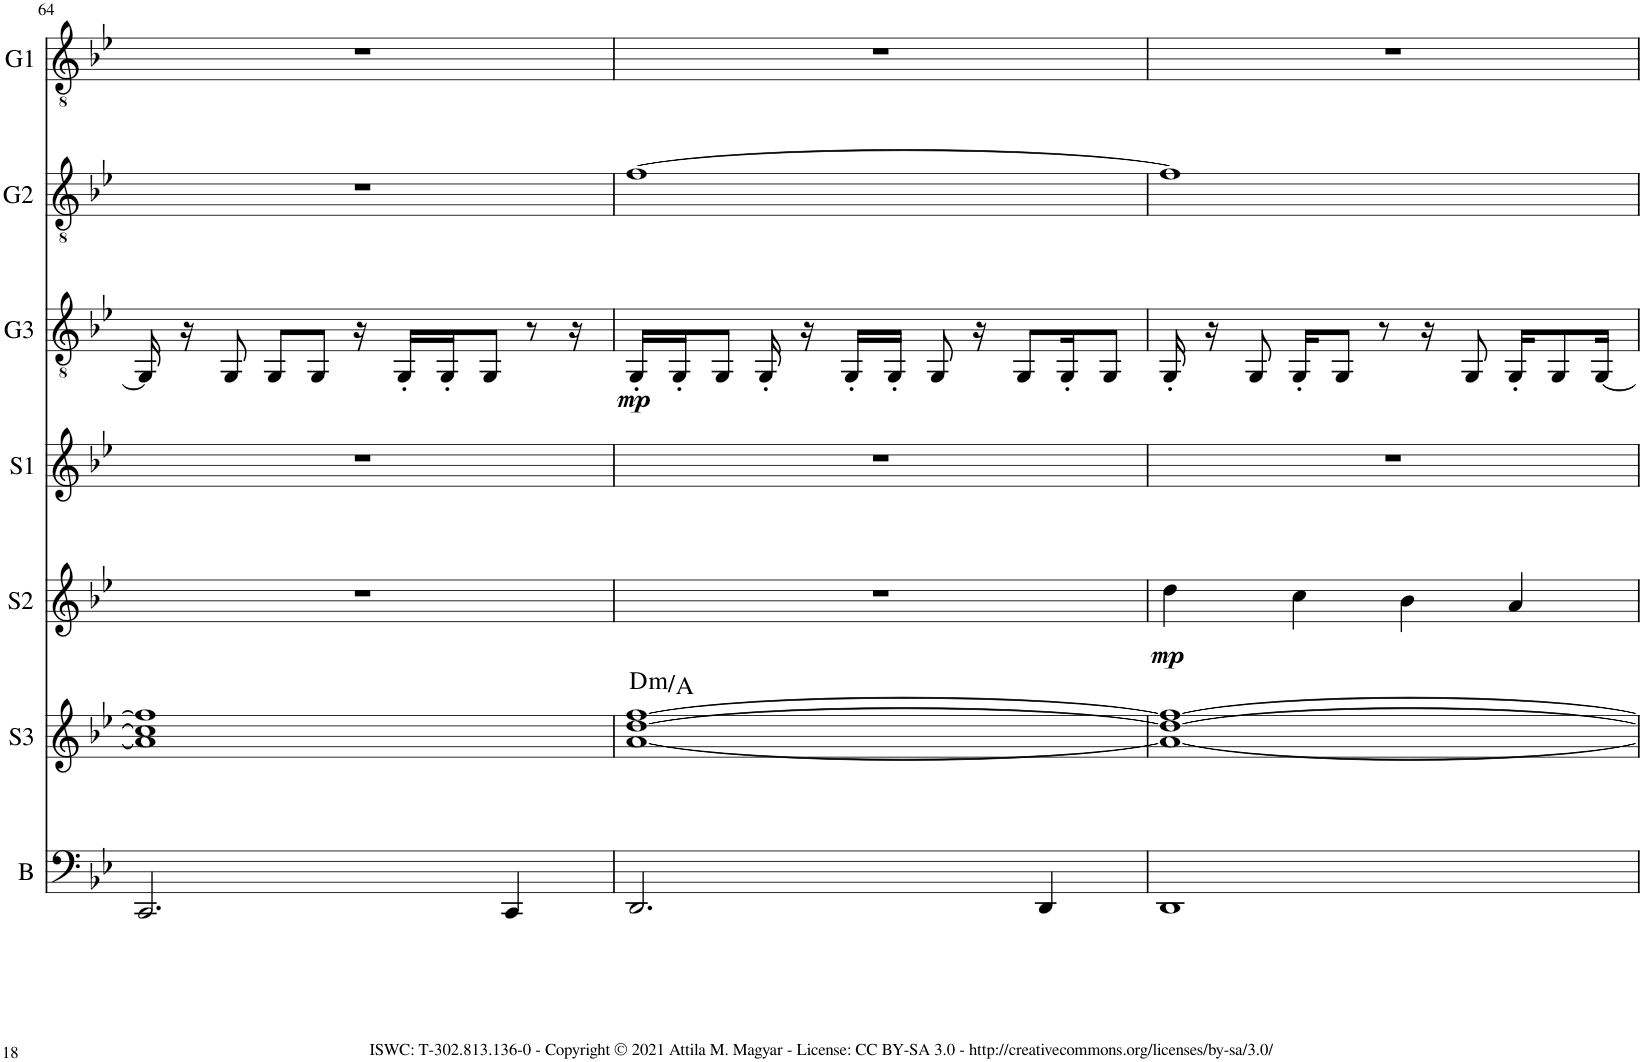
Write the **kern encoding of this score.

**kern	**kern	**harte	**kern	**dynam	**kern	**kern	**dynam	**kern	**kern
*part7	*part6	*part6	*part5	*part5	*part4	*part3	*part3	*part2	*part1
*staff7	*staff6	*	*staff5	*staff5	*staff4	*staff3	*staff3	*staff2	*staff1
*I"Bass	*I"Synth 3 (smooth pad)	*	*I"Synth 2 (saw)	*	*I"Synth 1 (electric piano)	*I"Guitar 3 (D std.)	*	*I"Guitar 2 (D std.)	*I"Guitar 1 (D std.)
*I'B	*I'S3	*	*I'S2	*	*I'S1	*I'G3	*	*I'G2	*I'G1
!!LO:PB:g=z
*clefF4	*clefG2	*	*clefG2	*	*clefG2	*clefGv2	*	*clefGv2	*clefGv2
*k[b-e-]	*k[b-e-]	*	*k[b-e-]	*	*k[b-e-]	*k[b-e-]	*	*k[b-e-]	*k[b-e-]
*M4/4	*M4/4	*	*M4/4	*	*M4/4	*M4/4	*	*M4/4	*M4/4
=64	=64	=64	=64	=64	=64	=64	=64	=64	=64
2.CC/	1a] 1cc] 1ff]	.	1r	.	1r	16GG/]	.	1r	1r
.	.	.	.	.	.	16r	.	.	.
.	.	.	.	.	.	8GG/	.	.	.
.	.	.	.	.	.	8GG/L	.	.	.
.	.	.	.	.	.	8GG/J	.	.	.
.	.	.	.	.	.	16r	.	.	.
.	.	.	.	.	.	16GG'/LL	.	.	.
.	.	.	.	.	.	16GG'/J	.	.	.
.	.	.	.	.	.	8GG/J	.	.	.
4CC/	.	.	.	.	.	.	.	.	.
.	.	.	.	.	.	8r	.	.	.
.	.	.	.	.	.	16r	.	.	.
=65	=65	=65	=65	=65	=65	=65	=65	=65	=65
!	!	!LO:H:kt=m	!	!	!	!	!LO:DY:b	!	!
2.DD/	[1a [1dd [1ff	D:min/5	1r	.	1r	16GG'/LL	mp	[1f	1r
.	.	.	.	.	.	16GG'/J	.	.	.
.	.	.	.	.	.	8GG/J	.	.	.
.	.	.	.	.	.	16GG'/	.	.	.
.	.	.	.	.	.	16r	.	.	.
.	.	.	.	.	.	16GG'/LL	.	.	.
.	.	.	.	.	.	16GG'/JJ	.	.	.
.	.	.	.	.	.	8GG/	.	.	.
.	.	.	.	.	.	16r	.	.	.
.	.	.	.	.	.	8GG/L	.	.	.
4DD/	.	.	.	.	.	.	.	.	.
.	.	.	.	.	.	16GG'/K	.	.	.
.	.	.	.	.	.	8GG/J	.	.	.
=66	=66	=66	=66	=66	=66	=66	=66	=66	=66
!	!	!	!	!LO:DY:b	!	!	!	!	!
1DD	1a_ 1dd_ 1ff_	.	4dd\	mp	1r	16GG'/	.	1f]	1r
.	.	.	.	.	.	16r	.	.	.
.	.	.	.	.	.	8GG/	.	.	.
.	.	.	4cc\	.	.	16GG'/KL	.	.	.
.	.	.	.	.	.	8GG/J	.	.	.
.	.	.	.	.	.	8r	.	.	.
.	.	.	4b-\	.	.	.	.	.	.
.	.	.	.	.	.	16r	.	.	.
.	.	.	.	.	.	8GG/	.	.	.
.	.	.	4a/	.	.	16GG'/KL	.	.	.
.	.	.	.	.	.	8GG/	.	.	.
.	.	.	.	.	.	[16GG/Jk	.	.	.
=	=	=	=	=	=	=	=	=	=
*-	*-	*-	*-	*-	*-	*-	*-	*-	*-
